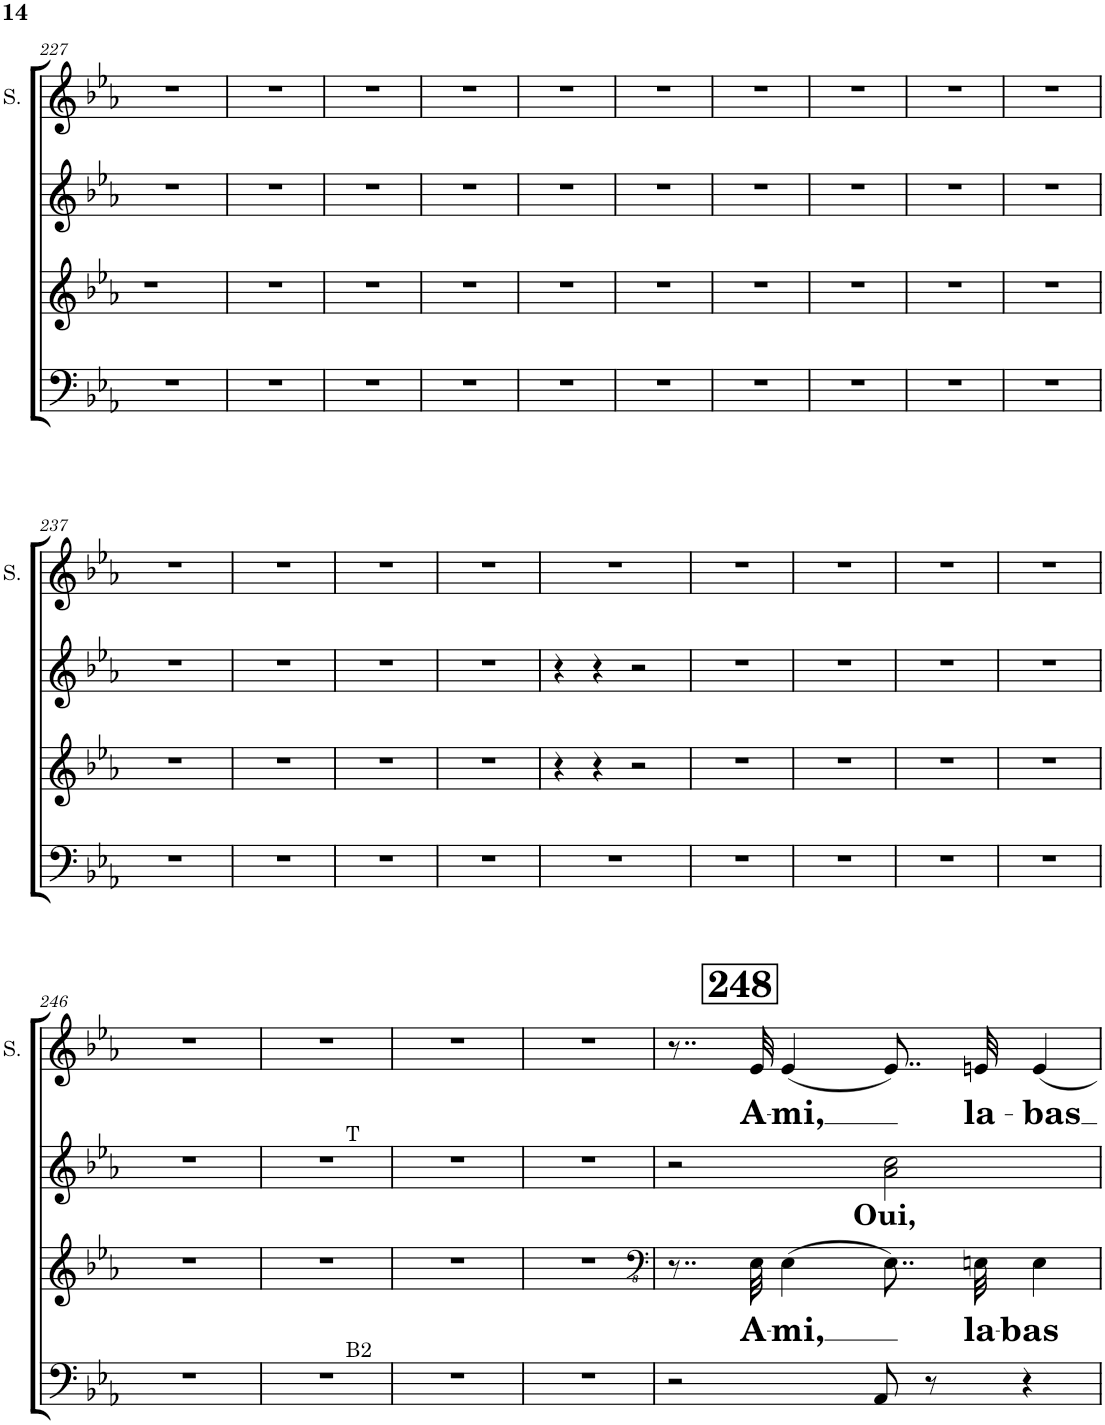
**kern	**kern	**text	**kern	**text	**kern	**text
*part4	*part3	*part3	*part2	*part2	*part1	*part1
*staff4	*staff3	*staff3	*staff2	*staff2	*staff1	*staff1
*I"Bass	*I"Tenor	*	*I"Alto	*	*I"Soprano	*
*	*	*	*	*	*I'S.	*
!!LO:PB:g=z
*clefF4	*clefG2	*	*clefG2	*	*clefG2	*
*k[b-e-a-]	*k[b-e-a-]	*	*k[b-e-a-]	*	*k[b-e-a-]	*
*M4/4	*M4/4	*	*M4/4	*	*M4/4	*
=227	=227	=227	=227	=227	=227	=227
1r	1r	.	1r	.	1r	.
=228	=228	=228	=228	=228	=228	=228
1r	1r	.	1r	.	1r	.
=229	=229	=229	=229	=229	=229	=229
1r	1r	.	1r	.	1r	.
=230	=230	=230	=230	=230	=230	=230
1r	1r	.	1r	.	1r	.
=231	=231	=231	=231	=231	=231	=231
1r	1r	.	1r	.	1r	.
=232	=232	=232	=232	=232	=232	=232
1r	1r	.	1r	.	1r	.
=233	=233	=233	=233	=233	=233	=233
1r	1r	.	1r	.	1r	.
=234	=234	=234	=234	=234	=234	=234
1r	1r	.	1r	.	1r	.
=235	=235	=235	=235	=235	=235	=235
1r	1r	.	1r	.	1r	.
=236	=236	=236	=236	=236	=236	=236
1r	1r	.	1r	.	1r	.
!!LO:LB:g=z
=237	=237	=237	=237	=237	=237	=237
1r	1r	.	1r	.	1r	.
=238	=238	=238	=238	=238	=238	=238
1r	1r	.	1r	.	1r	.
=239	=239	=239	=239	=239	=239	=239
1r	1r	.	1r	.	1r	.
=240	=240	=240	=240	=240	=240	=240
1r	1r	.	1r	.	1r	.
=241	=241	=241	=241	=241	=241	=241
1r	4r	.	4r	.	1r	.
.	4r	.	4r	.	.	.
.	2r	.	2r	.	.	.
=242	=242	=242	=242	=242	=242	=242
1r	1r	.	1r	.	1r	.
=243	=243	=243	=243	=243	=243	=243
1r	1r	.	1r	.	1r	.
=244	=244	=244	=244	=244	=244	=244
1r	1r	.	1r	.	1r	.
=245	=245	=245	=245	=245	=245	=245
1r	1r	.	1r	.	1r	.
!!LO:LB:g=z
=246	=246	=246	=246	=246	=246	=246
1r	1r	.	1r	.	1r	.
=247	=247	=247	=247	=247	=247	=247
1r	1r	.	1r	.	1r	.
=248	=248	=248	=248	=248	=248	=248
1r	1r	.	1r	.	1r	.
=249	=249	=249	=249	=249	=249	=249
1r	1r	.	1r	.	1r	.
!!LO:REH:place=s1:a:B:cj:fs=18:t=248:qo=0.875
=250	=250	=250	=250	=250	=250	=250
*	*clefFv4	*	*	*	*	*
!	!	!	!LO:TX:a:t=T	!	!	!
!LO:TX:a:t=B2	!	!	!	!	!	!
2r	8..r	.	2r	.	8..r	.
!	!	!LO:LY:b	!	!	!	!LO:LY:b
.	32EE-\	A-	.	.	32e-/	A-
!	!	!LO:LY:b	!	!	!	!LO:LY:b
.	(4EE-\	-mi,	.	.	(4e-/	-mi,
!	!	!	!	!LO:LY:b	!	!
8AA-/	8..EE-\L)	.	2a-\ 2cc\	Oui,	8..e-/L)	.
8r	.	.	.	.	.	.
!	!	!LO:LY:b	!	!	!	!LO:LY:b
.	32EEn\Jkk	la-	.	.	32en/Jkk	la-
!	!	!LO:LY:b	!	!	!	!LO:LY:b
4r	4EE\	-bas	.	.	4e/	-bas
=	=	=	=	=	=	=
*-	*-	*-	*-	*-	*-	*-
